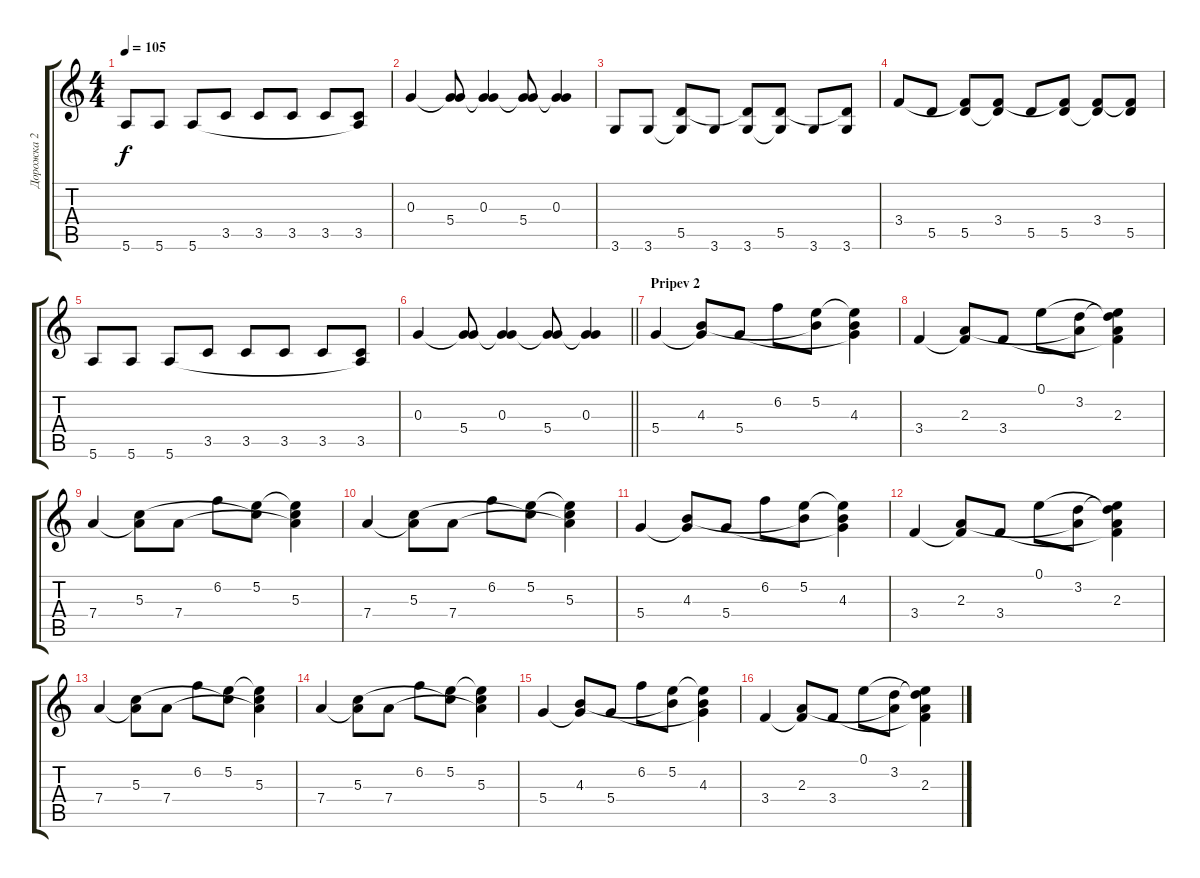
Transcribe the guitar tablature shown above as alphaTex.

\track ("Дорожка 2" "Дорожка 2") {instrument electricguitarjazz}
\staff {score tabs}
\tuning (E4 B3 G3 D3 A2 E2) {hide}
\ts (4 4)
\tempo 105
\clef g2
\ks c
5.6.8{dy f} 5.6.8 5.6.8 3.5.8 3.5.8 3.5.8 3.5.8 (3.5 5.6{t}).8 |
0.3.4 (0.3{t} 5.4).8 (0.3 5.4{t}).4 (0.3{t} 5.4).8 (0.3 5.4{t}).4 |
3.6.8 3.6.8 (5.5 3.6{t}).8 3.6.8 (5.5{t} 3.6).8 (5.5 3.6{t}).8 3.6.8 (5.5{t} 3.6).8 |
3.4.8 5.5.8 (3.4{t} 5.5).8 (3.4 5.5{t}).8 5.5.8 (3.4{t} 5.5).8 (3.4 5.5{t}).8 (3.4{t} 5.5).8 |
5.6.8 5.6.8 5.6.8 3.5.8 3.5.8 3.5.8 3.5.8 (3.5 5.6{t}).8 |
\barLineRight lightlight
0.3.4 (0.3{t} 5.4).8 (0.3 5.4{t}).4 (0.3{t} 5.4).8 (0.3 5.4{t}).4 |
\section ("" "Pripev 2")
5.4.4 (4.3 5.4{t}).8 5.4.8 6.2.8 (5.2 4.3{t}).8 (5.2{t} 4.3 5.4{t}).4 |
3.4.4 (2.3 3.4{t}).8 3.4.8 0.1.8 (3.2 2.3{t}).8 (0.1{t} 3.2{t} 2.3 3.4{t}).4 |
7.4.4 (5.3 7.4{t}).8 7.4.8 6.2.8 (5.2 5.3{t}).8 (5.2{t} 5.3 7.4{t}).4 |
7.4.4 (5.3 7.4{t}).8 7.4.8 6.2.8 (5.2 5.3{t}).8 (5.2{t} 5.3 7.4{t}).4 |
5.4.4 (4.3 5.4{t}).8 5.4.8 6.2.8 (5.2 4.3{t}).8 (5.2{t} 4.3 5.4{t}).4 |
3.4.4 (2.3 3.4{t}).8 3.4.8 0.1.8 (3.2 2.3{t}).8 (0.1{t} 3.2{t} 2.3 3.4{t}).4 |
7.4.4 (5.3 7.4{t}).8 7.4.8 6.2.8 (5.2 5.3{t}).8 (5.2{t} 5.3 7.4{t}).4 |
7.4.4 (5.3 7.4{t}).8 7.4.8 6.2.8 (5.2 5.3{t}).8 (5.2{t} 5.3 7.4{t}).4 |
5.4.4 (4.3 5.4{t}).8 5.4.8 6.2.8 (5.2 4.3{t}).8 (5.2{t} 4.3 5.4{t}).4 |
3.4.4 (2.3 3.4{t}).8 3.4.8 0.1.8 (3.2 2.3{t}).8 (0.1{t} 3.2{t} 2.3 3.4{t}).4
